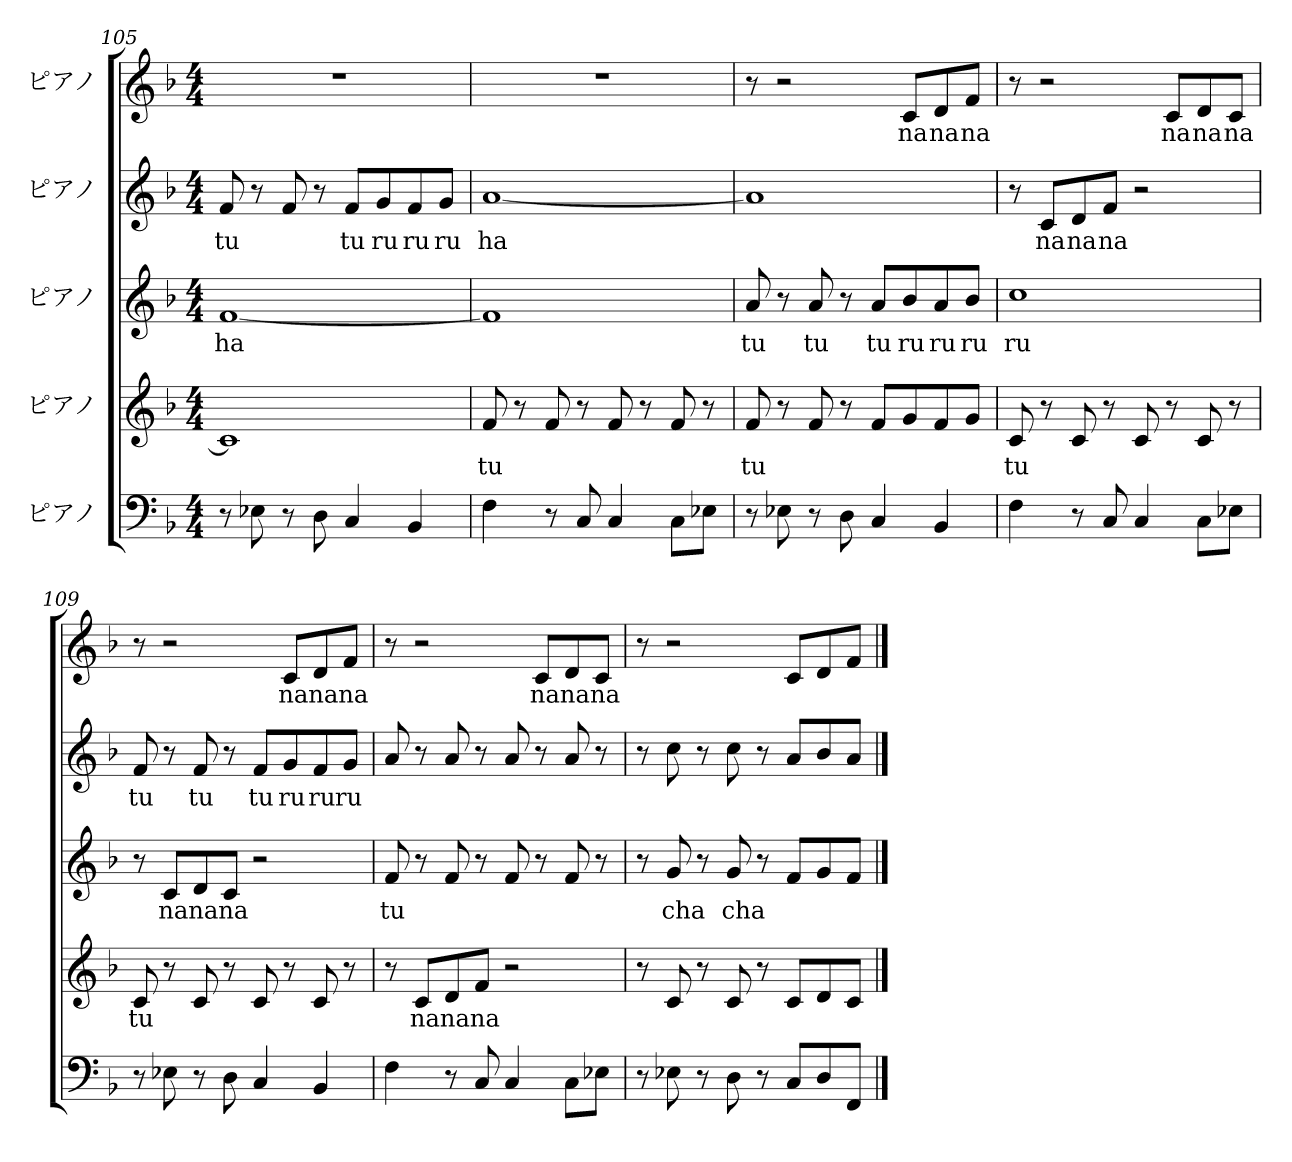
**kern	**kern	**text	**kern	**text	**kern	**text	**kern	**text
*part5	*part4	*part4	*part3	*part3	*part2	*part2	*part1	*part1
*staff5	*staff4	*staff4	*staff3	*staff3	*staff2	*staff2	*staff1	*staff1
*I"ピアノ	*I"ピアノ	*	*I"ピアノ	*	*I"ピアノ	*	*I"ピアノ	*
*clefF4	*clefG2	*	*clefG2	*	*clefG2	*	*clefG2	*
*k[b-]	*k[b-]	*	*k[b-]	*	*k[b-]	*	*k[b-]	*
*M4/4	*M4/4	*	*M4/4	*	*M4/4	*	*M4/4	*
=105	=105	=105	=105	=105	=105	=105	=105	=105
8r	1c]	.	[1f	ha	8f	tu	1r	.
8E-X	.	.	.	.	8r	.	.	.
8r	.	.	.	.	8f	.	.	.
8D	.	.	.	.	8r	.	.	.
4C	.	.	.	.	8fL	tu	.	.
.	.	.	.	.	8g	ru	.	.
4BB-	.	.	.	.	8f	ru	.	.
.	.	.	.	.	8gJ	ru	.	.
=106	=106	=106	=106	=106	=106	=106	=106	=106
4F	8f	tu	1f]	.	[1a	ha	1r	.
.	8r	.	.	.	.	.	.	.
8r	8f	.	.	.	.	.	.	.
8C	8r	.	.	.	.	.	.	.
4C	8f	.	.	.	.	.	.	.
.	8r	.	.	.	.	.	.	.
8CL	8f	.	.	.	.	.	.	.
8E-XJ	8r	.	.	.	.	.	.	.
=107	=107	=107	=107	=107	=107	=107	=107	=107
8r	8f	tu	8a	tu	1a]	.	8r	.
8E-X	8r	.	8r	.	.	.	2r	.
8r	8f	.	8a	tu	.	.	.	.
8D	8r	.	8r	.	.	.	.	.
4C	8fL	.	8aL	tu	.	.	.	.
.	8g	.	8b-	ru	.	.	8cL	na
4BB-	8f	.	8a	ru	.	.	8d	na
.	8gJ	.	8b-J	ru	.	.	8fJ	na
=108	=108	=108	=108	=108	=108	=108	=108	=108
4F	8c	tu	1cc	ru	8r	.	8r	.
.	8r	.	.	.	8cL	na	2r	.
8r	8c	.	.	.	8d	na	.	.
8C	8r	.	.	.	8fJ	na	.	.
4C	8c	.	.	.	2r	.	.	.
.	8r	.	.	.	.	.	8cL	na
8CL	8c	.	.	.	.	.	8d	na
8E-XJ	8r	.	.	.	.	.	8cJ	na
=109	=109	=109	=109	=109	=109	=109	=109	=109
8r	8c	tu	8r	.	8f	tu	8r	.
8E-X	8r	.	8cL	na	8r	.	2r	.
8r	8c	.	8d	na	8f	tu	.	.
8D	8r	.	8cJ	na	8r	.	.	.
4C	8c	.	2r	.	8fL	tu	.	.
.	8r	.	.	.	8g	ru	8cL	na
4BB-	8c	.	.	.	8f	ru	8d	na
.	8r	.	.	.	8gJ	ru	8fJ	na
=110	=110	=110	=110	=110	=110	=110	=110	=110
4F	8r	.	8f	tu	8a	.	8r	.
.	8cL	na	8r	.	8r	.	2r	.
8r	8d	na	8f	.	8a	.	.	.
8C	8fJ	na	8r	.	8r	.	.	.
4C	2r	.	8f	.	8a	.	.	.
.	.	.	8r	.	8r	.	8cL	na
8CL	.	.	8f	.	8a	.	8d	na
8E-XJ	.	.	8r	.	8r	.	8cJ	na
=111	=111	=111	=111	=111	=111	=111	=111	=111
8r	8r	.	8r	.	8r	.	8r	.
8E-X	8c	.	8g	cha	8cc	.	2r	.
8r	8r	.	8r	.	8r	.	.	.
8D	8c	.	8g	cha	8cc	.	.	.
8r	8r	.	8r	.	8r	.	.	.
8CL	8cL	.	8fL	.	8aL	.	8cL	.
8D	8d	.	8g	.	8b-	.	8d	.
8FFJ	8cJ	.	8fJ	.	8aJ	.	8fJ	.
==	==	==	==	==	==	==	==	==
*-	*-	*-	*-	*-	*-	*-	*-	*-
